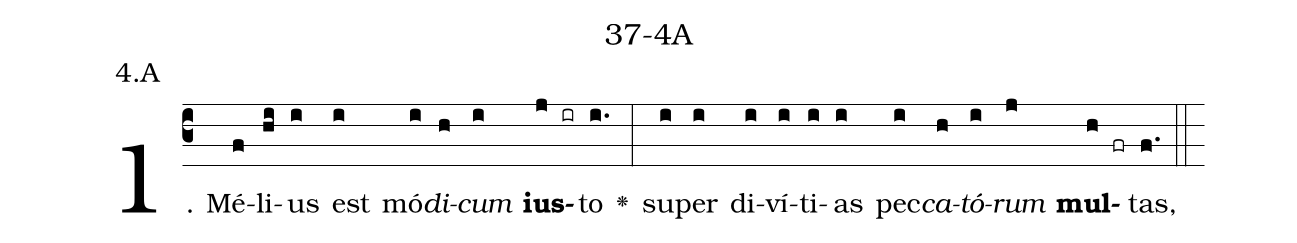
name: 37-4A;
annotation: 4.A;
%%
(c3)1. Mé(f)li(hi)us(i) est(i) mó(i)<i>di</i>(h)<i>cum</i>(i) <b>ius</b>(j ir)to(i.) <v>\greheightstar</v>(:) su(i)per(i) di(i)ví(i)ti(i)as(i) pec(i)<i>ca</i>(h)<i>tó</i>(i)<i>rum</i>(j) <b>mul</b>(h fr)tas,(f.) (::)
